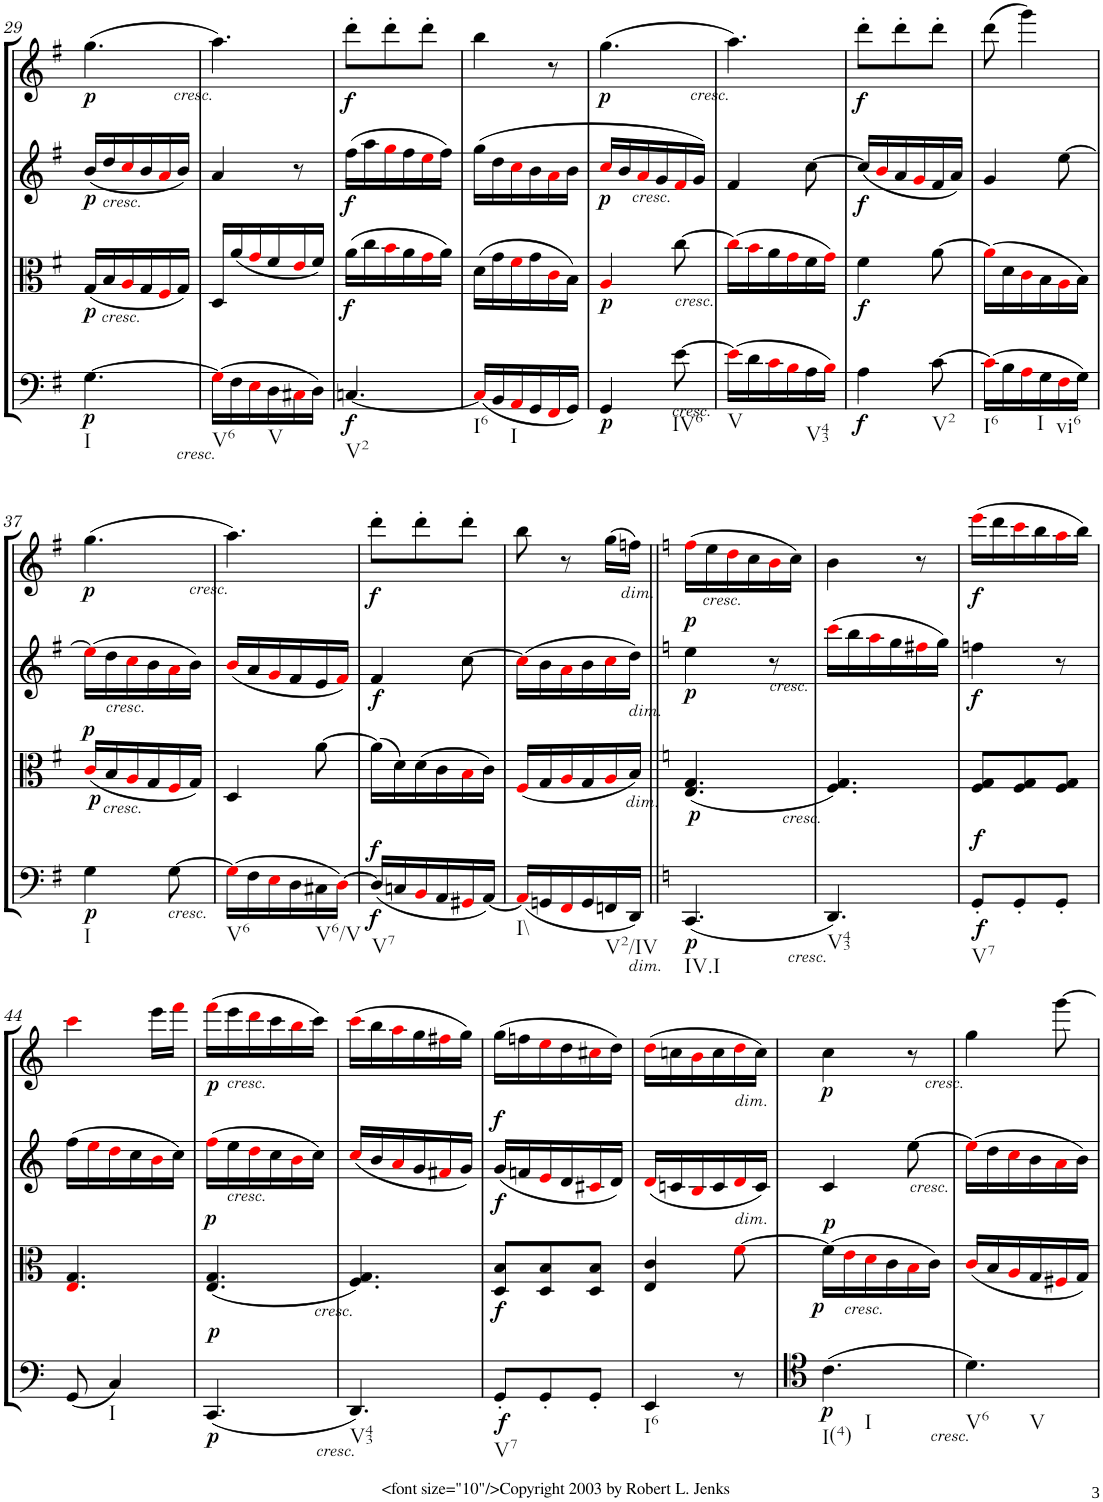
**kern	**dynam	**kern	**dynam	**kern	**dynam	**kern	**dynam
*part4	*part4	*part3	*part3	*part2	*part2	*part1	*part1
*staff4	*staff4	*staff3	*staff3	*staff2	*staff2	*staff1	*staff1
*I"Cello	*	*I"Viola	*	*I"2nd Violin	*	*I"1st Violin	*
*	*	*I'Vla	*	*I'Vln	*	*I'Vln	*
!!LO:PB:g=z
*clefF4	*	*clefC3	*	*clefG2	*	*clefG2	*
*k[f#]	*	*k[f#]	*	*k[f#]	*	*k[f#]	*
*G:	*	*G:	*	*G:	*	*G:	*
*M3/8	*	*M3/8	*	*M3/8	*	*M3/8	*
=29	=29	=29	=29	=29	=29	=29	=29
!LO:TX:b:t=I	!	!	!	!	!	!	!
!	!LO:DY:b	!	!LO:DY:b	!	!LO:DY:b	!	!LO:DY:b
[4.G\	p	(16G/LL	p	(16b/LL	p	(4.gg\	p
!	!	!	!	!LO:TX:b:i:t=cresc.	!	!	!
!	!	!LO:TX:b:i:t=cresc.	!	!	!	!	!
.	.	16B/	.	16dd/	.	.	.
.	.	16Ai/	.	16cci/	.	.	.
.	.	16G/	.	16b/	.	.	.
.	.	16F#i/	.	16ai/	.	.	.
.	.	16G/JJ)	.	16b/JJ)	.	.	.
!	!	!	!	!	!	!LO:TX:b:i:t=cresc.	!
!LO:TX:b:i:t=cresc.	!	!	!	!	!	!	!
=30	=30	=30	=30	=30	=30	=30	=30
!LO:TX:b:t=V6	!	!	!	!	!	!	!
(16Gi\LL]	.	16D/LL	.	4a/	.	4.aa\)	.
16F#\	.	(16a/	.	.	.	.	.
16Ei\	.	16gi/	.	.	.	.	.
!LO:TX:b:t=V	!	!	!	!	!	!	!
16D\	.	16f#/	.	.	.	.	.
16C#Xi\	.	16ei/	.	8r	.	.	.
16D\JJ)	.	16f#/JJ)	.	.	.	.	.
=31	=31	=31	=31	=31	=31	=31	=31
!LO:TX:b:t=V2	!	!	!	!	!	!	!
!	!LO:DY:b	!	!LO:DY:b	!	!LO:DY:b	!	!LO:DY:b
[4.Cn/	f	(16a\LL	f	(16ff#\LL	f	8ddd'\L	f
.	.	16cc\	.	16aa\	.	.	.
.	.	16bi\	.	16ggi\	.	8ddd'\	.
.	.	16a\	.	16ff#\	.	.	.
.	.	16gi\	.	16eei\	.	8ddd'\J	.
.	.	16a\JJ)	.	16ff#\JJ)	.	.	.
=32	=32	=32	=32	=32	=32	=32	=32
!LO:TX:b:t=I6	!	!	!	!	!	!	!
(16Ci/LL]	.	(16d\LL	.	(16gg\LL	.	4bb\	.
16BB/	.	16g\	.	16dd\	.	.	.
!LO:TX:b:t=I	!	!	!	!	!	!	!
16AAi/	.	16f#i\	.	16cci\	.	.	.
16GG/	.	16g\	.	16b\	.	.	.
16FF#i/	.	16ci\	.	16ai\	.	8r	.
16GG/JJ)	.	16B\JJ)	.	16b\JJ	.	.	.
=33	=33	=33	=33	=33	=33	=33	=33
!	!LO:DY:b	!	!LO:DY:b	!	!LO:DY:b	!	!LO:DY:b
4GG/	p	4Ai/	p	16cci/LL	p	(4.gg\	p
.	.	.	.	16b/	.	.	.
!	!	!	!	!LO:TX:b:i:t=cresc.	!	!	!
.	.	.	.	16ai/	.	.	.
.	.	.	.	16g/	.	.	.
!	!	!LO:TX:b:i:t=cresc.	!	!	!	!	!
!LO:TX:a:i:t=cresc.	!	!	!	!	!	!	!
!LO:TX:b:t=IV6	!	!	!	!	!	!	!
[8e\	.	[8cc\	.	16f#i/	.	.	.
.	.	.	.	16g/JJ)	.	.	.
!	!	!	!	!	!	!LO:TX:b:i:t=cresc.	!
=34	=34	=34	=34	=34	=34	=34	=34
!LO:TX:b:t=V	!	!	!	!	!	!	!
(16ei\LL]	.	(16cci\LL]	.	4f#/	.	4.aa\)	.
16d\	.	16bi\	.	.	.	.	.
16ci\	.	16a\	.	.	.	.	.
16Bi\	.	16gi\	.	.	.	.	.
!LO:TX:b:t=V43	!	!	!	!	!	!	!
16A\	.	16f#\	.	[8cc\	.	.	.
16Bi\JJ)	.	16gi\JJ)	.	.	.	.	.
=35	=35	=35	=35	=35	=35	=35	=35
!	!LO:DY:b	!	!LO:DY:b	!	!LO:DY:b	!	!LO:DY:b
4A\	f	4f#\	f	(16cc/LL]	f	8ddd'\L	f
.	.	.	.	16bi/	.	.	.
.	.	.	.	16a/	.	8ddd'\	.
.	.	.	.	16gi/	.	.	.
!LO:TX:b:t=V2	!	!	!	!	!	!	!
[8c\	.	[8a\	.	16f#/	.	8ddd'\J	.
.	.	.	.	16a/JJ)	.	.	.
=36	=36	=36	=36	=36	=36	=36	=36
!LO:TX:b:t=I6	!	!	!	!	!	!	!
(16ci\LL]	.	(16ai\LL]	.	4g/	.	(8ddd\	.
16B\	.	16d\	.	.	.	.	.
16Ai\	.	16ci\	.	.	.	4ggg\)	.
!LO:TX:b:t=I	!	!	!	!	!	!	!
16G\	.	16B\	.	.	.	.	.
!LO:TX:b:t=vi6	!	!	!	!	!	!	!
16F#i\	.	16Ai\	.	[8ee\	.	.	.
16G\JJ)	.	16B\JJ)	.	.	.	.	.
!!LO:LB:g=z
=37	=37	=37	=37	=37	=37	=37	=37
!LO:TX:b:t=I	!	!	!	!	!	!	!
!	!LO:DY:b	!	!LO:DY:b	!	!	!	!
!	!	!	!LO:DY:n=1:a	!	!	!	!LO:DY:b
4G\	p	(16ci/LL	p p	(16eei\LL]	.	(4.gg\	p
!	!	!	!	!LO:TX:b:i:t=cresc.	!	!	!
!	!	!LO:TX:b:i:t=cresc.	!	!	!	!	!
.	.	16B/	.	16dd\	.	.	.
.	.	16Ai/	.	16cci\	.	.	.
.	.	16G/	.	16b\	.	.	.
!LO:TX:b:i:t=cresc.	!	!	!	!	!	!	!
[8G\	.	16F#i/	.	16ai\	.	.	.
.	.	16G/JJ)	.	16b\JJ)	.	.	.
!	!	!	!	!	!	!LO:TX:b:i:t=cresc.	!
=38	=38	=38	=38	=38	=38	=38	=38
!LO:TX:b:t=V6	!	!	!	!	!	!	!
(16Gi\LL]	.	4D/	.	(16bi/LL	.	4.aa\)	.
16F#\	.	.	.	16a/	.	.	.
16Ei\	.	.	.	16gi/	.	.	.
16D\	.	.	.	16f#/	.	.	.
!LO:TX:b:t=V6/V	!	!	!	!	!	!	!
16C#X\	.	[8a\	.	16e/	.	.	.
[16Di\JJ)	.	.	.	16f#i/JJ)	.	.	.
=39	=39	=39	=39	=39	=39	=39	=39
!LO:TX:b:t=V7	!	!	!	!	!	!	!
!	!LO:DY:b	!	!	!	!	!	!
!	!LO:DY:n=1:a	!	!	!	!LO:DY:b	!	!LO:DY:b
(16D/LL]	f f	(16a\LL]	.	4f#/	f	8ddd'\L	f
16Cn/	.	16d\)	.	.	.	.	.
16BBi/	.	(16d\	.	.	.	8ddd'\	.
16AA/	.	16c\	.	.	.	.	.
16GG#Xi/	.	16Bi\	.	[8cc\	.	8ddd'\J	.
[16AA/JJ)	.	16c\JJ)	.	.	.	.	.
=40	=40	=40	=40	=40	=40	=40	=40
!LO:TX:b:t=I\\	!	!	!	!	!	!	!
(16AAi/LL]	.	(16F#i/LL	.	(16cci\LL]	.	8bb\	.
16GGn/	.	16G/	.	16b\	.	.	.
16FF#i/	.	16Ai/	.	16ai\	.	8r	.
16GG/	.	16G/	.	16b\	.	.	.
!LO:TX:b:t=V2/IV	!	!	!	!	!	!	!
16FFn/	.	16Ai/	.	16cci\	.	(16gg\LL	.
!	!	!	!	!	!	!LO:TX:b:i:t=dim.	!
!	!	!	!	!LO:TX:b:i:t=dim.	!	!	!
!	!	!LO:TX:b:i:t=dim.	!	!	!	!	!
!LO:TX:b:i:t=dim.	!	!	!	!	!	!	!
16DD/JJ)	.	16B/JJ)	.	16dd\JJ)	.	16ffn\JJ)	.
=41||	=41||	=41||	=41||	=41||	=41||	=41||	=41||
*k[]	*	*k[]	*	*k[]	*	*k[]	*
*C:	*	*C:	*	*C:	*	*C:	*
!LO:TX:b:t=IV.I	!	!	!	!	!	!	!
!	!LO:DY:b	!	!LO:DY:b	!	!LO:DY:b	!	!
!	!	!	!	!	!LO:DY:n=1:a	!	!
(4.CC/	p	(4.E/ 4.G/	p	4ee\	p p	(16ffi\LL	.
!	!	!	!	!	!	!LO:TX:b:i:t=cresc.	!
.	.	.	.	.	.	16ee\	.
.	.	.	.	.	.	16ddi\	.
.	.	.	.	.	.	16cc\	.
!	!	!	!	!LO:TX:a:i:t=cresc.	!	!	!
.	.	.	.	8r	.	16bi\	.
.	.	.	.	.	.	16cc\JJ)	.
!	!	!LO:TX:b:i:t=cresc.	!	!	!	!	!
!LO:TX:b:i:t=cresc.	!	!	!	!	!	!	!
=42	=42	=42	=42	=42	=42	=42	=42
!LO:TX:b:t=V43	!	!	!	!	!	!	!
4.DD/)	.	4.F/ 4.G/)	.	(16ccci\LL	.	4b\	.
.	.	.	.	16bb\	.	.	.
.	.	.	.	16aai\	.	.	.
.	.	.	.	16gg\	.	.	.
.	.	.	.	16ff#Xi\	.	8r	.
.	.	.	.	16gg\JJ)	.	.	.
=43	=43	=43	=43	=43	=43	=43	=43
!LO:TX:b:t=V7	!	!	!	!	!	!	!
!	!LO:DY:b	!	!	!	!	!	!
!	!LO:DY:n=1:a	!	!	!	!LO:DY:b	!	!LO:DY:b
8GG'/L	f f	8F/ 8G/L	.	4ffn\	f	(16eeei\LL	f
.	.	.	.	.	.	16ddd\	.
8GG'/	.	8F/ 8G/	.	.	.	16ccci\	.
.	.	.	.	.	.	16bb\	.
8GG'/J	.	8F/ 8G/J	.	8r	.	16aai\	.
.	.	.	.	.	.	16bb\JJ)	.
!!LO:LB:g=z
=44	=44	=44	=44	=44	=44	=44	=44
(8GG/	.	4.Ei/ 4.G/	.	(16ff\LL	.	4ccci\	.
.	.	.	.	16eei\	.	.	.
!LO:TX:b:t=I	!	!	!	!	!	!	!
4C/)	.	.	.	16ddi\	.	.	.
.	.	.	.	16cc\	.	.	.
.	.	.	.	16bi\	.	16eee\LL	.
.	.	.	.	16cc\JJ)	.	16fffi\JJ	.
=45	=45	=45	=45	=45	=45	=45	=45
!	!LO:DY:b	!	!	!	!	!	!
!	!LO:DY:n=1:a	!	!LO:DY:a	!	!	!	!LO:DY:b
(4.CC/	p p	(4.E/ 4.G/	p	(16ffi\LL	.	(16fffi\LL	p
!	!	!	!	!	!	!LO:TX:b:i:t=cresc.	!
!	!	!	!	!LO:TX:b:i:t=cresc.	!	!	!
.	.	.	.	16ee\	.	16eee\	.
.	.	.	.	16ddi\	.	16dddi\	.
.	.	.	.	16cc\	.	16ccc\	.
.	.	.	.	16bi\	.	16bbi\	.
.	.	.	.	16cc\JJ)	.	16ccc\JJ)	.
!	!	!LO:TX:b:i:t=cresc.	!	!	!	!	!
!LO:TX:b:i:t=cresc.	!	!	!	!	!	!	!
=46	=46	=46	=46	=46	=46	=46	=46
!LO:TX:b:t=V43	!	!	!	!	!	!	!
4.DD/)	.	4.F/ 4.G/)	.	(16cci/LL	.	(16ccci\LL	.
.	.	.	.	16b/	.	16bb\	.
.	.	.	.	16ai/	.	16aai\	.
.	.	.	.	16g/	.	16gg\	.
.	.	.	.	16f#Xi/	.	16ff#Xi\	.
.	.	.	.	16g/JJ)	.	16gg\JJ)	.
=47	=47	=47	=47	=47	=47	=47	=47
!LO:TX:b:t=V7	!	!	!	!	!	!	!
!	!LO:DY:b	!	!LO:DY:b	!	!LO:DY:b	!	!
!	!	!	!	!	!LO:DY:n=1:a	!	!
8GG'/L	f	8D/ 8B/L	f	(16g/LL	f f	(16gg\LL	.
.	.	.	.	16fn/	.	16ffn\	.
8GG'/	.	8D/ 8B/	.	16ei/	.	16eei\	.
.	.	.	.	16d/	.	16dd\	.
8GG'/J	.	8D/ 8B/J	.	16c#Xi/	.	16cc#Xi\	.
.	.	.	.	16d/JJ)	.	16dd\JJ)	.
=48	=48	=48	=48	=48	=48	=48	=48
!LO:TX:b:t=I6	!	!	!	!	!	!	!
4EE/	.	4E/ 4c/	.	(16di/LL	.	(16ddi\LL	.
.	.	.	.	16cn/	.	16ccn\	.
.	.	.	.	16Bi/	.	16bi\	.
.	.	.	.	16c/	.	16cc\	.
!	!	!	!	!	!	!LO:TX:b:i:t=dim.	!
!	!	!	!	!LO:TX:b:i:t=dim.	!	!	!
8r	.	[8fi\	.	16di/	.	16ddi\	.
.	.	.	.	16c/JJ)	.	16cc\JJ)	.
=49	=49	=49	=49	=49	=49	=49	=49
!LO:TX:b:t=I(4)	!	!	!	!	!	!	!
!LO:TX:b:t=I	!	!	!	!	!	!	!
!	!LO:DY:b	!	!LO:DY:a	!	!	!	!
!	!	!	!LO:DY:n=1:b	!	!	!	!LO:DY:b
(4.c\	p	(16f\LL]	p p	4c/	.	4cc\	p
!	!	!LO:TX:b:i:t=cresc.	!	!	!	!	!
.	.	16ei\	.	.	.	.	.
.	.	16di\	.	.	.	.	.
.	.	16c\	.	.	.	.	.
!	!	!	!	!LO:TX:b:i:t=cresc.	!	!	!
.	.	16Bi\	.	[8ee\	.	8r	.
.	.	16c\JJ)	.	.	.	.	.
!	!	!	!	!	!	!LO:TX:b:i:t=cresc.	!
!LO:TX:b:i:t=cresc.	!	!	!	!	!	!	!
=50	=50	=50	=50	=50	=50	=50	=50
!LO:TX:b:t=V6	!	!	!	!	!	!	!
!LO:TX:b:t=V	!	!	!	!	!	!	!
4.d\)	.	(16ci/LL	.	(16eei\LL]	.	4gg\	.
.	.	16B/	.	16dd\	.	.	.
.	.	16Ai/	.	16cci\	.	.	.
.	.	16G/	.	16b\	.	.	.
.	.	16F#Xi/	.	16ai\	.	[8ggg\	.
.	.	16G/JJ)	.	16b\JJ)	.	.	.
=	=	=	=	=	=	=	=
*-	*-	*-	*-	*-	*-	*-	*-
